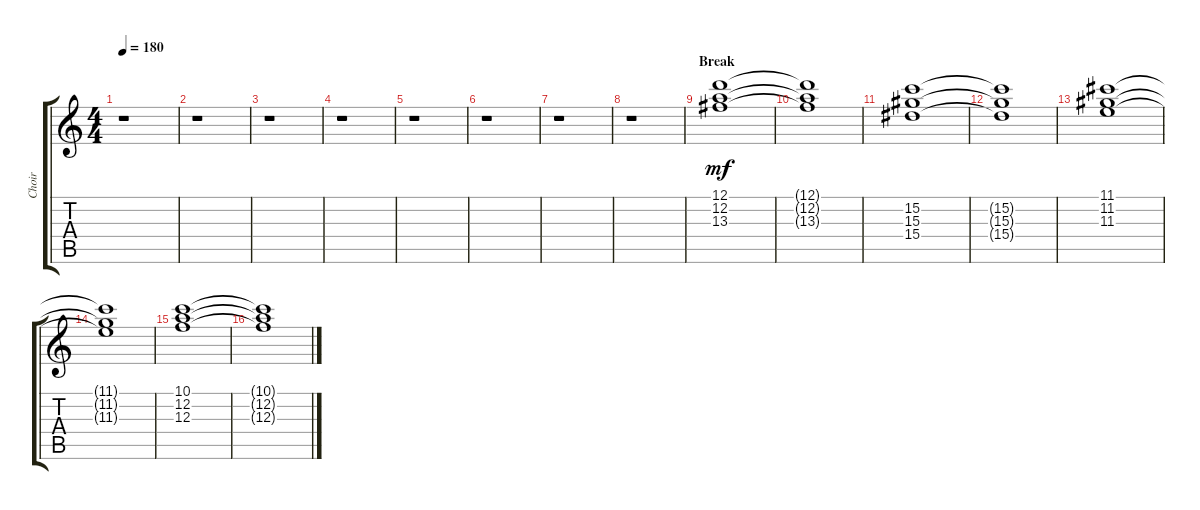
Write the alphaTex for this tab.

\track ("Choir" "Choir") {instrument electricguitarclean}
\staff {score tabs}
\tuning (D4 A3 F3 C3 G2 C2) {hide}
\ts (4 4)
\tempo 180
\clef g2
\ks aminor
r.1{dy mf} |
r.1 |
r.1 |
r.1 |
r.1 |
r.1 |
r.1 |
r.1 |
\section ("" "Break")
(12.1 12.2 13.3).1 |
(12.1{t} 12.2{t} 13.3{t}).1 |
(15.2 15.3 15.4).1 |
(15.2{t} 15.3{t} 15.4{t}).1 |
(11.1 11.2 11.3).1 |
(11.1{t} 11.2{t} 11.3{t}).1 |
(10.1 12.2 12.3).1 |
(10.1{t} 12.2{t} 12.3{t}).1
